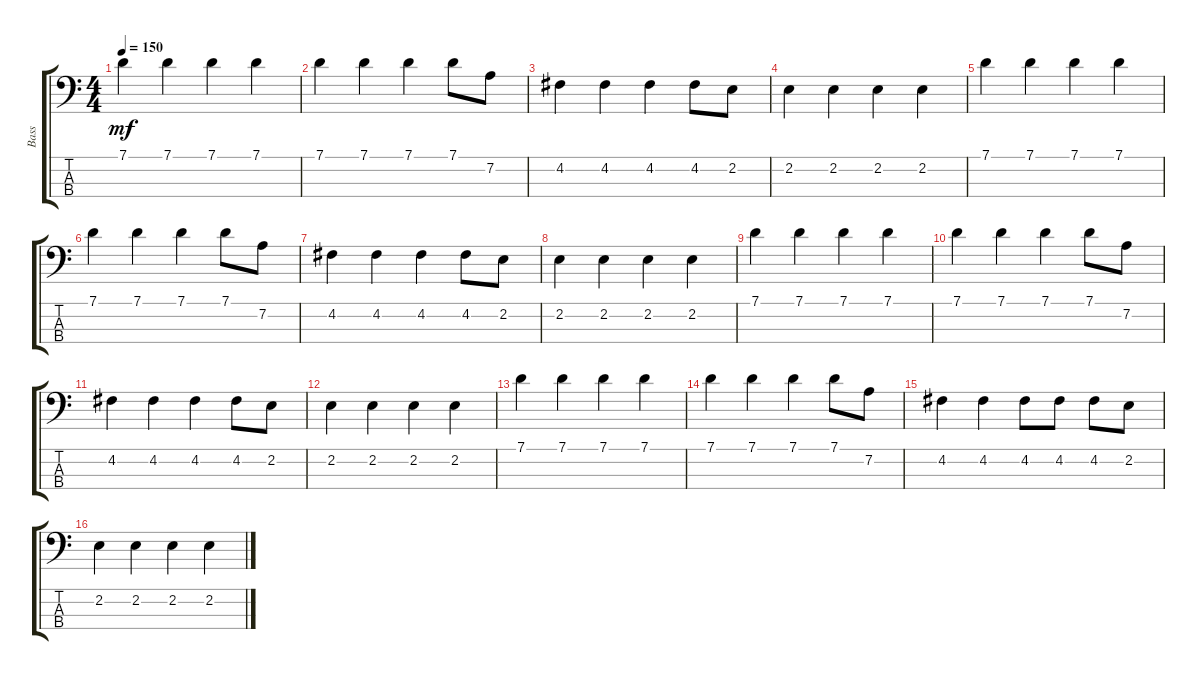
\track ("Bass" "Bass") {instrument fretlessbass}
\staff {score tabs}
\tuning (G2 D2 A1 E1) {hide}
\ts (4 4)
\tempo 150
\clef f4
\ks c
7.1.4{dy mf} 7.1.4 7.1.4 7.1.4 |
7.1.4 7.1.4 7.1.4 7.1.8 7.2.8 |
4.2.4 4.2.4 4.2.4 4.2.8 2.2.8 |
2.2.4 2.2.4 2.2.4 2.2.4 |
7.1.4 7.1.4 7.1.4 7.1.4 |
7.1.4 7.1.4 7.1.4 7.1.8 7.2.8 |
4.2.4 4.2.4 4.2.4 4.2.8 2.2.8 |
2.2.4 2.2.4 2.2.4 2.2.4 |
7.1.4 7.1.4 7.1.4 7.1.4 |
7.1.4 7.1.4 7.1.4 7.1.8 7.2.8 |
4.2.4 4.2.4 4.2.4 4.2.8 2.2.8 |
2.2.4 2.2.4 2.2.4 2.2.4 |
7.1.4 7.1.4 7.1.4 7.1.4 |
7.1.4 7.1.4 7.1.4 7.1.8 7.2.8 |
4.2.4 4.2.4 4.2.8 4.2.8 4.2.8 2.2.8 |
2.2.4 2.2.4 2.2.4 2.2.4
